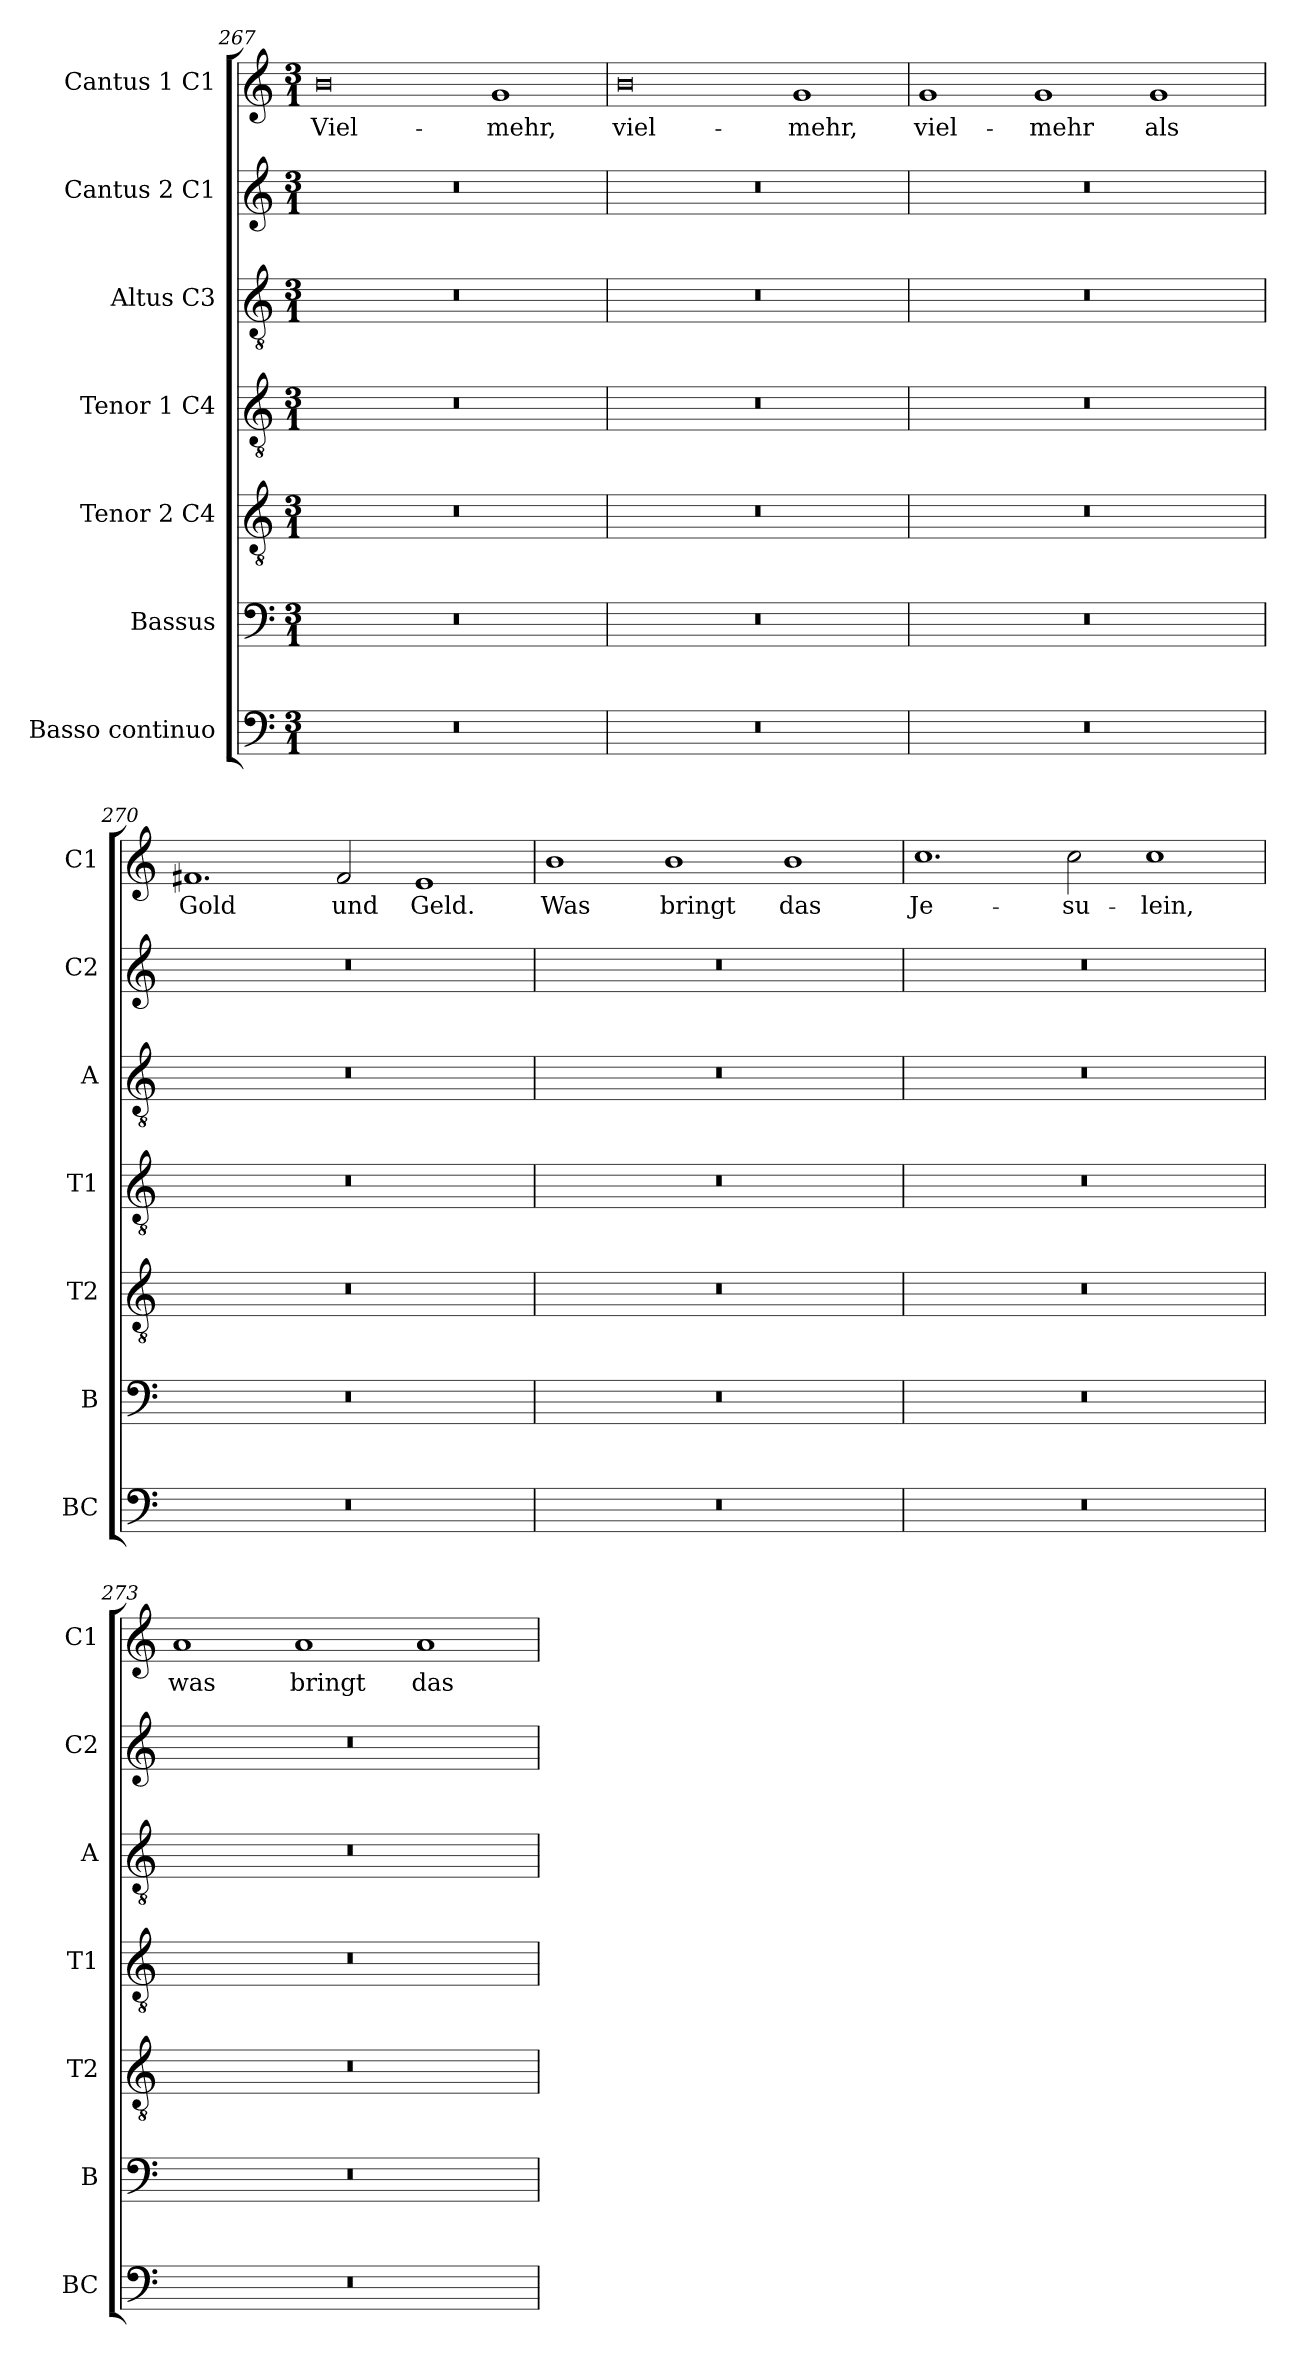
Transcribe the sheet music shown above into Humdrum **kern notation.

**kern	**kern	**kern	**kern	**kern	**kern	**kern	**text
*part7	*part6	*part5	*part4	*part3	*part2	*part1	*part1
*staff7	*staff6	*staff5	*staff4	*staff3	*staff2	*staff1	*staff1
*I"Basso continuo	*I"Bassus	*I"Tenor 2 C4	*I"Tenor 1 C4	*I"Altus C3	*I"Cantus 2 C1	*I"Cantus 1 C1	*
*I'BC	*I'B	*I'T2	*I'T1	*I'A	*I'C2	*I'C1	*
*clefF4	*clefF4	*clefGv2	*clefGv2	*clefGv2	*clefG2	*clefG2	*
*ITrd7c12	*	*	*	*	*	*	*
*k[]	*k[]	*k[]	*k[]	*k[]	*k[]	*k[]	*
*C:	*C:	*C:	*C:	*C:	*C:	*C:	*
*M3/1	*M3/1	*M3/1	*M3/1	*M3/1	*M3/1	*M3/1	*
=267	=267	=267	=267	=267	=267	=267	=267
!	!	!	!	!	!	!	!LO:LY:b
0.r	0.r	0.r	0.r	0.r	0.r	0b	Viel-
!	!	!	!	!	!	!	!LO:LY:b
.	.	.	.	.	.	1g	-mehr,
!!LO:LB:g=z
=268	=268	=268	=268	=268	=268	=268	=268
!	!	!	!	!	!	!	!LO:LY:b
0.r	0.r	0.r	0.r	0.r	0.r	0b	viel-
!	!	!	!	!	!	!	!LO:LY:b
.	.	.	.	.	.	1g	-mehr,
=269	=269	=269	=269	=269	=269	=269	=269
!	!	!	!	!	!	!	!LO:LY:b
0.r	0.r	0.r	0.r	0.r	0.r	1g	viel-
!	!	!	!	!	!	!	!LO:LY:b
.	.	.	.	.	.	1g	-mehr
!	!	!	!	!	!	!	!LO:LY:b
.	.	.	.	.	.	1g	als
=270	=270	=270	=270	=270	=270	=270	=270
!	!	!	!	!	!	!	!LO:LY:b
0.r	0.r	0.r	0.r	0.r	0.r	1.f#X	Gold
!	!	!	!	!	!	!	!LO:LY:b
.	.	.	.	.	.	2f#/	und
!	!	!	!	!	!	!	!LO:LY:b
.	.	.	.	.	.	1e	Geld.
=271	=271	=271	=271	=271	=271	=271	=271
!	!	!	!	!	!	!	!LO:LY:b
0.r	0.r	0.r	0.r	0.r	0.r	1b	Was
!	!	!	!	!	!	!	!LO:LY:b
.	.	.	.	.	.	1b	bringt
!	!	!	!	!	!	!	!LO:LY:b
.	.	.	.	.	.	1b	das
=272	=272	=272	=272	=272	=272	=272	=272
!	!	!	!	!	!	!	!LO:LY:b
0.r	0.r	0.r	0.r	0.r	0.r	1.cc	Je-
!	!	!	!	!	!	!	!LO:LY:b
.	.	.	.	.	.	2cc\	-su-
!	!	!	!	!	!	!	!LO:LY:b:rj
.	.	.	.	.	.	1cc	-lein,
=273	=273	=273	=273	=273	=273	=273	=273
!	!	!	!	!	!	!	!LO:LY:b
0.r	0.r	0.r	0.r	0.r	0.r	1a	was
!	!	!	!	!	!	!	!LO:LY:b
.	.	.	.	.	.	1a	bringt
!	!	!	!	!	!	!	!LO:LY:b
.	.	.	.	.	.	1a	das
=	=	=	=	=	=	=	=
*-	*-	*-	*-	*-	*-	*-	*-
